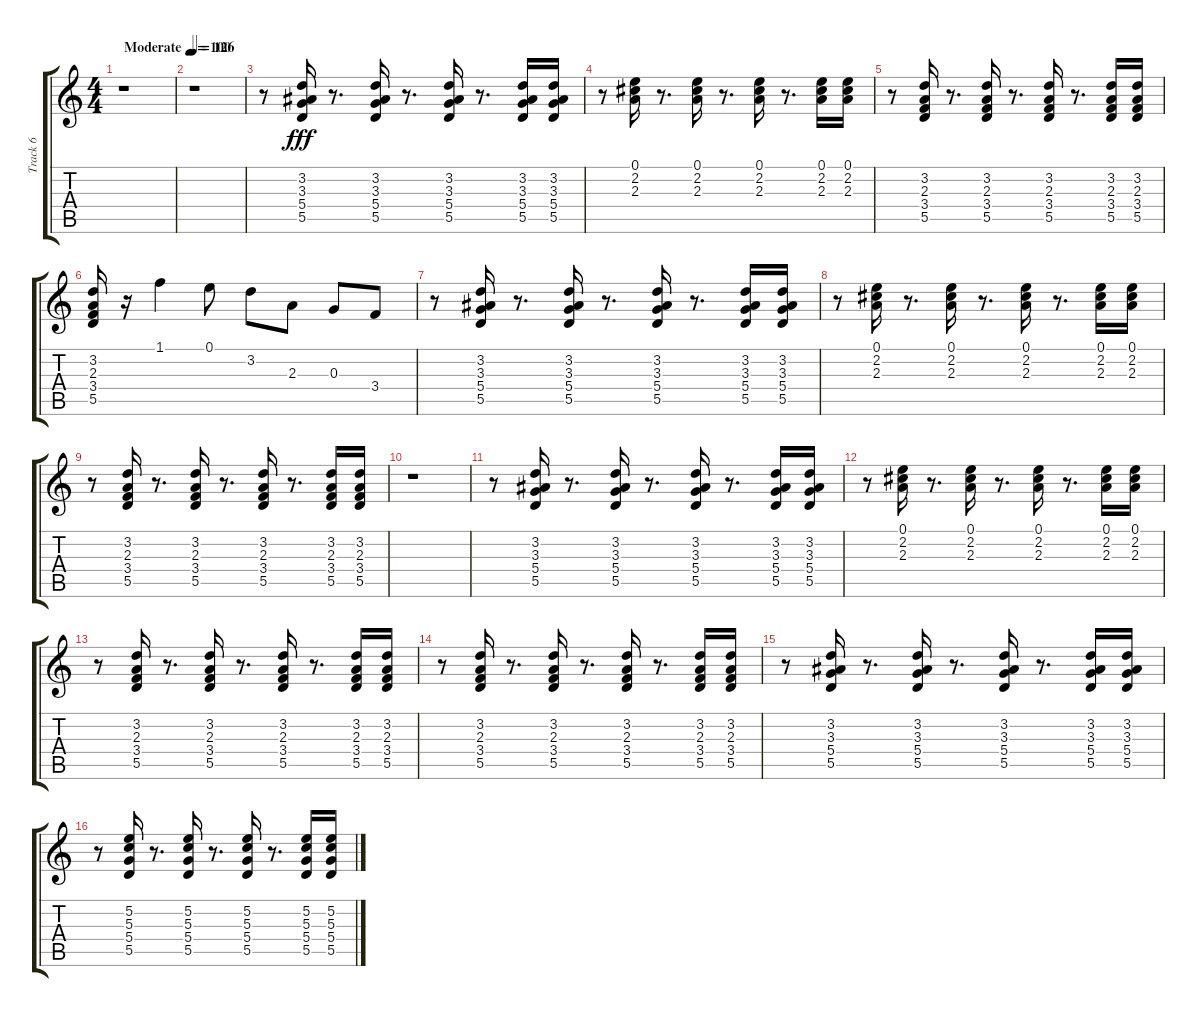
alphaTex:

\track ("Track 6" "Track 6") {instrument electricguitarmuted}
\staff {score tabs}
\tuning (E4 B3 G3 D3 A2 E2) {hide}
\ts (4 4)
\tempo (100 "Moderate")
\clef g2
\ks c
r.1{dy fff instrument electricguitarmuted} |
\tempo 126
r.1 |
r.8 (3.2 3.3 5.4 5.5).16 r.8{d} (3.2 3.3 5.4 5.5).16 r.8{d} (3.2 3.3 5.4 5.5).16 r.8{d} (3.2 3.3 5.4 5.5).16 (3.2 3.3 5.4 5.5).16 |
r.8 (0.1 2.2 2.3).16 r.8{d} (0.1 2.2 2.3).16 r.8{d} (0.1 2.2 2.3).16 r.8{d} (0.1 2.2 2.3).16 (0.1 2.2 2.3).16 |
r.8 (3.2 2.3 3.4 5.5).16 r.8{d} (3.2 2.3 3.4 5.5).16 r.8{d} (3.2 2.3 3.4 5.5).16 r.8{d} (3.2 2.3 3.4 5.5).16 (3.2 2.3 3.4 5.5).16 |
(3.2 2.3 3.4 5.5).16 r.16 1.1.4 0.1.8 3.2.8 2.3.8 0.3.8 3.4.8 |
r.8 (3.2 3.3 5.4 5.5).16 r.8{d} (3.2 3.3 5.4 5.5).16 r.8{d} (3.2 3.3 5.4 5.5).16 r.8{d} (3.2 3.3 5.4 5.5).16 (3.2 3.3 5.4 5.5).16 |
r.8 (0.1 2.2 2.3).16 r.8{d} (0.1 2.2 2.3).16 r.8{d} (0.1 2.2 2.3).16 r.8{d} (0.1 2.2 2.3).16 (0.1 2.2 2.3).16 |
r.8 (3.2 2.3 3.4 5.5).16 r.8{d} (3.2 2.3 3.4 5.5).16 r.8{d} (3.2 2.3 3.4 5.5).16 r.8{d} (3.2 2.3 3.4 5.5).16 (3.2 2.3 3.4 5.5).16 |
r.1 |
r.8 (3.2 3.3 5.4 5.5).16 r.8{d} (3.2 3.3 5.4 5.5).16 r.8{d} (3.2 3.3 5.4 5.5).16 r.8{d} (3.2 3.3 5.4 5.5).16 (3.2 3.3 5.4 5.5).16 |
r.8 (0.1 2.2 2.3).16 r.8{d} (0.1 2.2 2.3).16 r.8{d} (0.1 2.2 2.3).16 r.8{d} (0.1 2.2 2.3).16 (0.1 2.2 2.3).16 |
r.8 (3.2 2.3 3.4 5.5).16 r.8{d} (3.2 2.3 3.4 5.5).16 r.8{d} (3.2 2.3 3.4 5.5).16 r.8{d} (3.2 2.3 3.4 5.5).16 (3.2 2.3 3.4 5.5).16 |
r.8 (3.2 2.3 3.4 5.5).16 r.8{d} (3.2 2.3 3.4 5.5).16 r.8{d} (3.2 2.3 3.4 5.5).16 r.8{d} (3.2 2.3 3.4 5.5).16 (3.2 2.3 3.4 5.5).16 |
r.8 (3.2 3.3 5.4 5.5).16 r.8{d} (3.2 3.3 5.4 5.5).16 r.8{d} (3.2 3.3 5.4 5.5).16 r.8{d} (3.2 3.3 5.4 5.5).16 (3.2 3.3 5.4 5.5).16 |
r.8 (5.2 5.3 5.4 5.5).16 r.8{d} (5.2 5.3 5.4 5.5).16 r.8{d} (5.2 5.3 5.4 5.5).16 r.8{d} (5.2 5.3 5.4 5.5).16 (5.2 5.3 5.4 5.5).16
